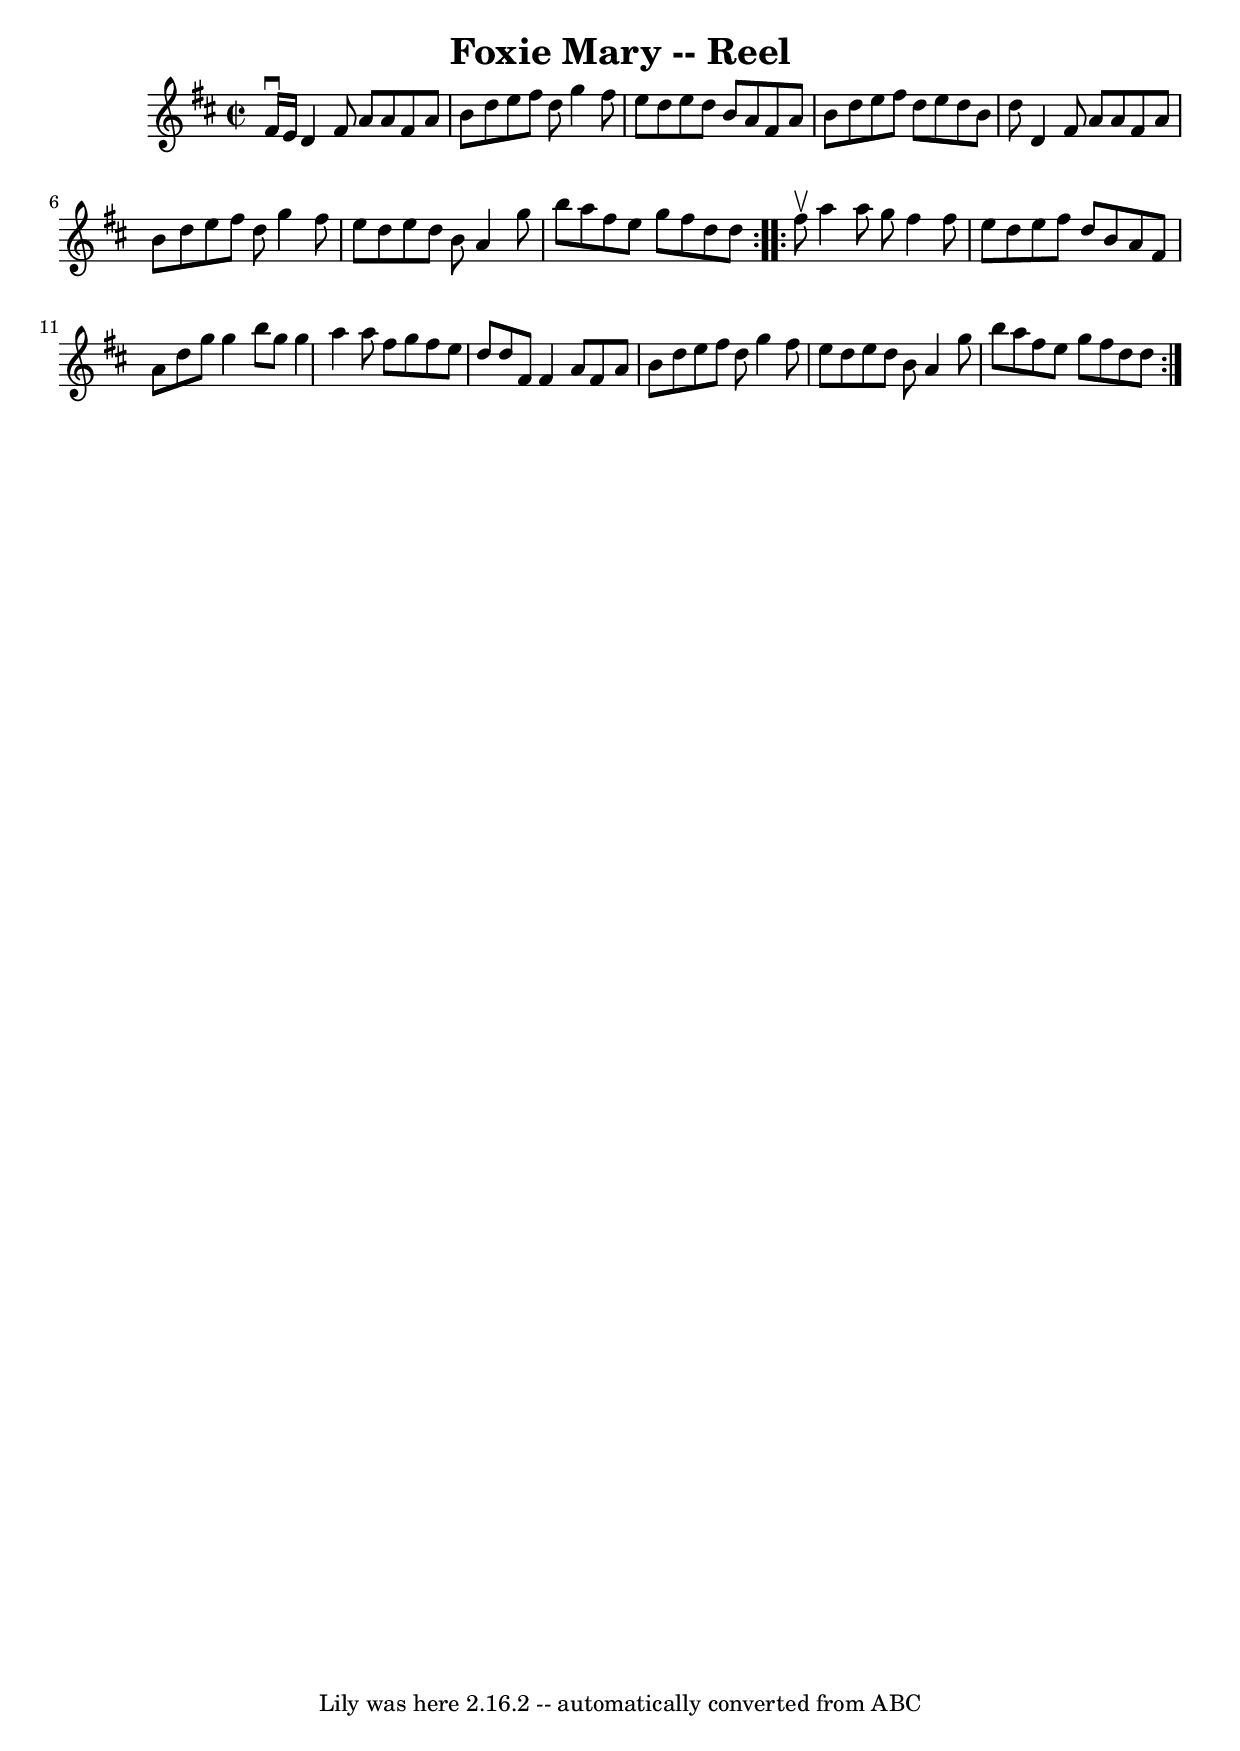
\version "2.16.2"
\include "Mammoth.ily"
\header {
  %% book = "Ryan's Mammoth Collection"
  crossRefNumber = "1"
  footnotes = "\\\\45"
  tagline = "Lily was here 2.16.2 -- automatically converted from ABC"
  title = "Foxie Mary -- Reel"

}
voicedefault =  {



  \repeat volta 2 {

    \override Staff.TimeSignature #'style = #'C
    \time 2/2 
    \key d \major
    fis'16^\downbow e'16  |
    d'4 fis'8   
    a'8 a'8 fis'8 a'8 b'8    |
    d''8 e''8 fis''8 d''8 
    g''4 fis''8 e''8    |
    d''8 e''8 d''8 b'8 a'8    
    fis'8 a'8 b'8    |
    d''8 e''8 fis''8 d''8 e''8    
    d''8 b'8 d''8    |
    d'4 fis'8 a'8 a'8 fis'8 a'8  
    b'8    |
    d''8 e''8 fis''8 d''8 g''4 fis''8 e''8     |
    d''8 e''8 d''8 b'8 a'4 g''8 b''8    |
    
    a''8 fis''8 e''8 g''8 fis''8 d''8 d''8    
  }     

  \repeat volta 2 {
    fis''8^\upbow |
    a''4 a''8 g''8 fis''4  
    fis''8 e''8    |
    d''8 e''8 fis''8 d''8 b'8 a'8    
    fis'8 a'8    |
    d''8 g''8 g''4 b''8 g''8 g''4     |
    a''4 a''8 fis''8 g''8 fis''8 e''8 d''8    |
    
    d''8 fis'8 fis'4 a'8 fis'8 a'8 b'8    |
    d''8    
    e''8 fis''8 d''8 g''4 fis''8 e''8    |
    d''8 e''8    
    d''8 b'8 a'4 g''8 b''8    |
    a''8 fis''8 e''8 g''8 
    fis''8 d''8 d''8    
  }   

}

\score{
  <<

    \context Staff="default"
    {
      \voicedefault 
      
    }

  >>
  \layout {
    
  }
  \midi {
  }

}
